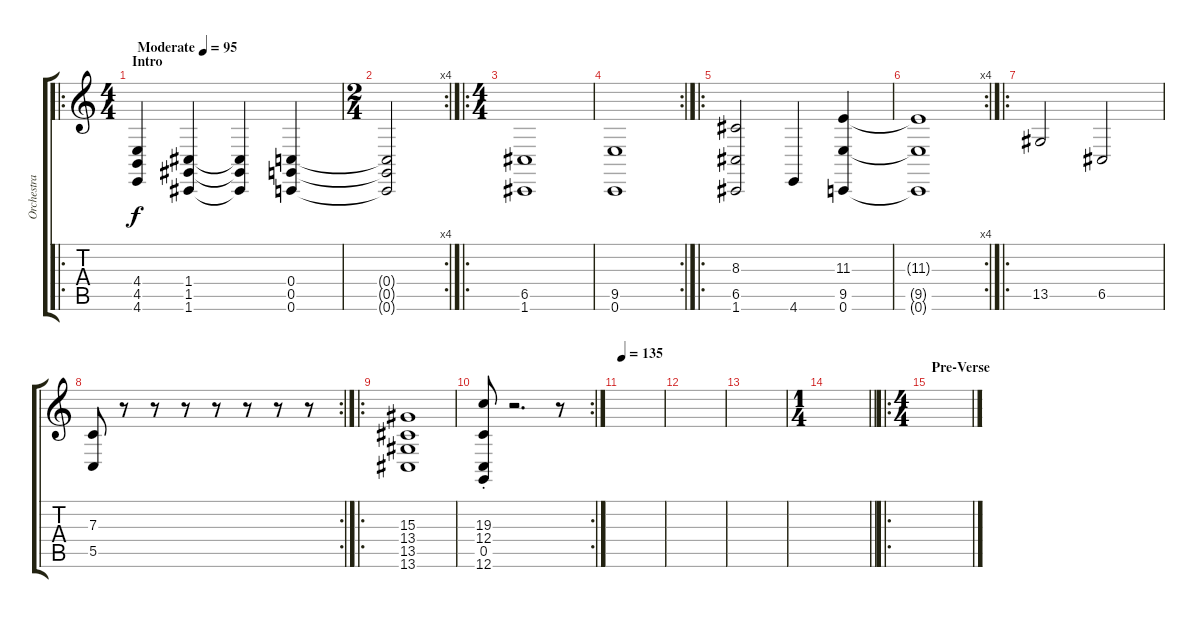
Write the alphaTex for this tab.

\track ("Orchestra" "Orchestra") {instrument choiraahs}
\staff {score tabs}
\tuning (D4 A3 F3 C3 G2 C2) {hide}
\ro
\ts (4 4)
\section ("" "Intro")
\tempo (95 "Moderate")
\clef g2
\ks c
(4.4 4.5 4.6).4{dy f instrument choiraahs} (1.4 1.5 1.6).4 (1.4{t} 1.5{t} 1.6{t}).4 (0.4 0.5 0.6).4 |
\rc 4
\ts (2 4)
(0.4{t} 0.5{t} 0.6{t}).2 |
\ro
\ts (4 4)
(6.5 1.6).1 |
\rc 2
(9.5 0.6).1 |
\ro
(8.3 6.5 1.6).2 4.6.4 (11.3 9.5 0.6).4 |
\rc 4
(11.3{t} 9.5{t} 0.6{t}).1 |
\ro
13.5.2 6.5.2 |
\rc 2
(7.3 5.5).8 r.8 r.8 r.8 r.8 r.8 r.8 r.8 |
\ro
(15.3 13.4 13.5 13.6).1 |
\rc 2
(19.3{st} 12.4{st} 0.5{st} 12.6{st}).8 r.2{d} r.8 |
\tempo 135
|
|
|
\ts (1 4)
\barLineRight lightlight
|
\ro
\ts (4 4)
\section ("" "Pre-Verse")
